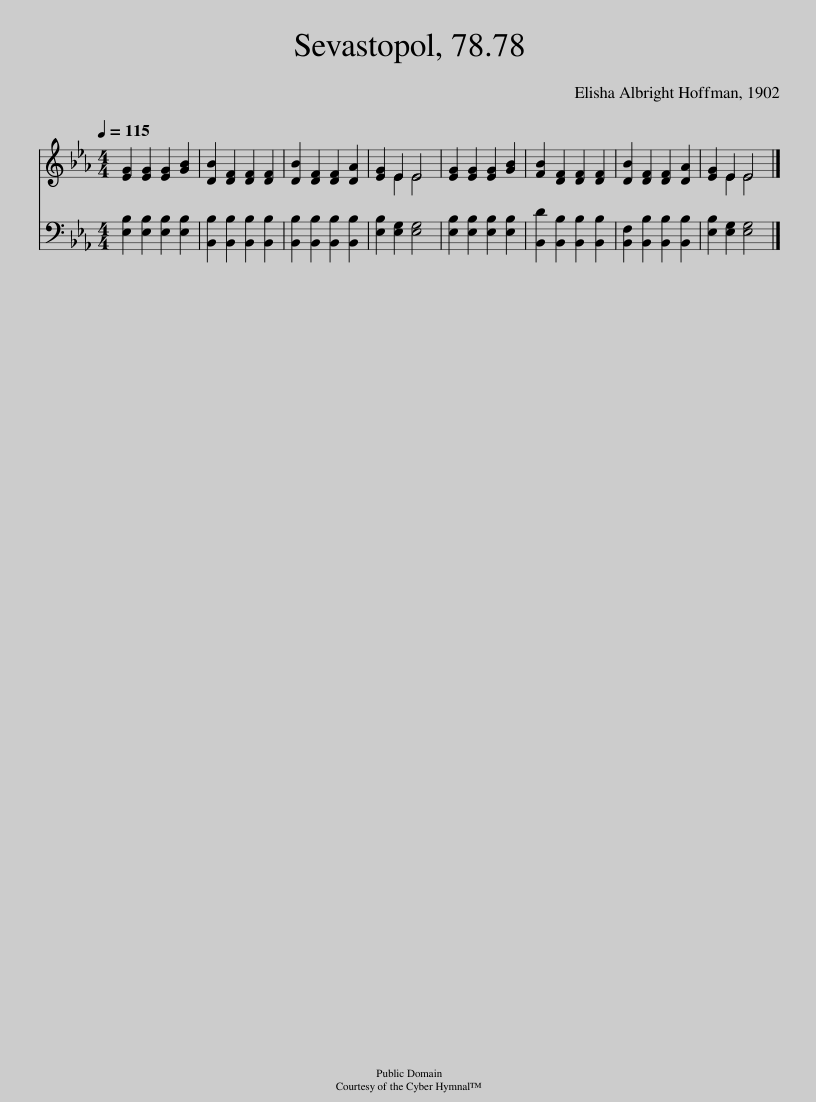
X:1
%%score ( 1 2 ) 3
L:1/8
Q:1/4=115
M:4/4
I:linebreak $
K:Eb
V:1 treble
V:2 treble
V:3 bass
V:1
 [EG]2 [EG]2 [EG]2 [GB]2 | [DB]2 [DF]2 [DF]2 [DF]2 | [DB]2 [DF]2 [DF]2 [DA]2 | [EG]2 E2 E4 | [EG]2 [EG]2 [EG]2 [GB]2 | %5
 [FB]2 [DF]2 [DF]2 [DF]2 | [DB]2 [DF]2 [DF]2 [DA]2 | [EG]2 E2 E4 |] %8
V:2
 x8 | x8 | x8 | x2 E2 E4 | x8 | %5
 x8 | x8 | x2 E2 E4 |] %8
V:3
 [E,B,]2 [E,B,]2 [E,B,]2 [E,B,]2 | [B,,B,]2 [B,,B,]2 [B,,B,]2 [B,,B,]2 | [B,,B,]2 [B,,B,]2 [B,,B,]2 [B,,B,]2 | [E,B,]2 [E,G,]2 [E,G,]4 | [E,B,]2 [E,B,]2 [E,B,]2 [E,B,]2 | %5
 [B,,D]2 [B,,B,]2 [B,,B,]2 [B,,B,]2 | [B,,F,]2 [B,,B,]2 [B,,B,]2 [B,,B,]2 | [E,B,]2 [E,G,]2 [E,G,]4 |] %8
